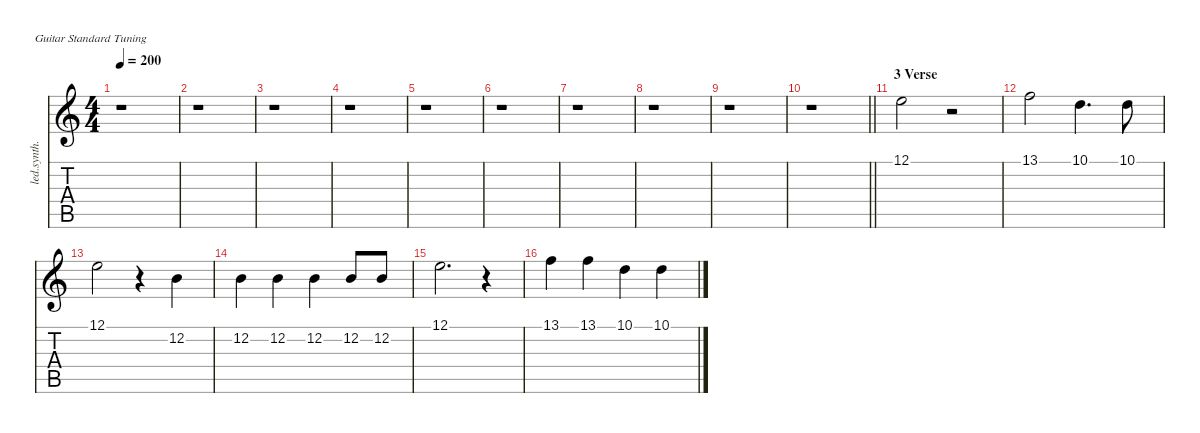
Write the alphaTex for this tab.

\defaultSystemsLayout 4
\hideDynamics
\bracketExtendMode nobrackets
\otherSystemsTrackNameOrientation horizontal
\track ("James Hetfield (Voice)" "led.synth.") {instrument lead2sawtooth}
\staff {score tabs}
\tuning (E4 B3 G3 D3 A2 E2)
\ts (4 4)
\tempo 200
\clef g2
\ks c
r.1{dy f beam Down} |
r.1{beam Down} |
r.1{beam Down} |
r.1{beam Down} |
r.1{beam Down} |
r.1{beam Down} |
r.1{beam Down} |
r.1{beam Down} |
r.1{beam Down} |
\barLineRight lightlight
r.1{beam Down} |
\section ("" "3 Verse")
12.1.2{beam Down} r.2{beam Down} |
13.1.2{beam Down} 10.1.4{d beam Down} 10.1.8{beam Down} |
12.1.2{beam Down} r.4{beam Down} 12.2.4{beam Down} |
12.2.4{beam Down} 12.2.4{beam Down} 12.2.4{beam Down} 12.2.8{beam Up} 12.2.8{beam Up} |
12.1.2{d beam Down} r.4{beam Down} |
13.1.4{beam Down} 13.1.4{beam Down} 10.1.4{beam Down} 10.1.4{beam Down}
